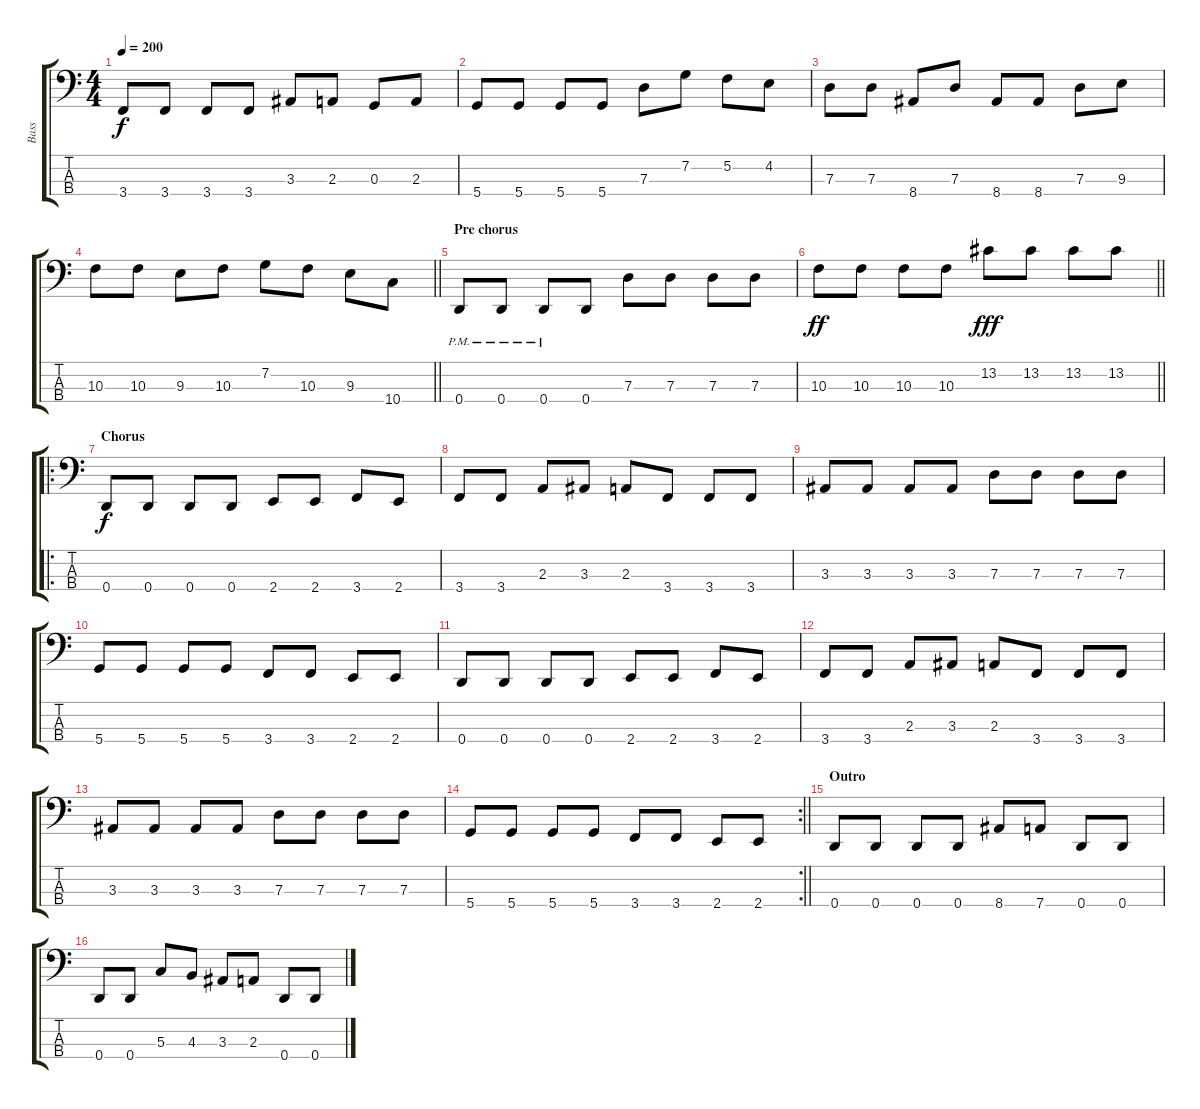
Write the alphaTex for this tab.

\track ("Bass" "Bass") {instrument electricbassfinger}
\staff {score tabs}
\tuning (F2 C2 G1 D1) {hide}
\ts (4 4)
\tempo 200
\clef f4
\ks c
3.4.8{dy f} 3.4.8 3.4.8 3.4.8 3.3.8 2.3.8 0.3.8 2.3.8 |
5.4.8 5.4.8 5.4.8 5.4.8 7.3.8 7.2.8 5.2.8 4.2.8 |
7.3.8 7.3.8 8.4.8 7.3.8 8.4.8 8.4.8 7.3.8 9.3.8 |
\barLineRight lightlight
10.3.8 10.3.8 9.3.8 10.3.8 7.2.8 10.3.8 9.3.8 10.4.8 |
\section ("" "Pre chorus")
0.4{pm}.8 0.4{pm}.8 0.4{pm}.8 0.4.8 7.3.8 7.3.8 7.3.8 7.3.8 |
\barLineRight lightlight
10.3.8{dy ff} 10.3.8 10.3.8 10.3.8 13.2.8{dy fff} 13.2.8 13.2.8 13.2.8 |
\ro
\section ("" "Chorus")
0.4.8{dy f} 0.4.8 0.4.8 0.4.8 2.4.8 2.4.8 3.4.8 2.4.8 |
3.4.8 3.4.8 2.3.8 3.3.8 2.3.8 3.4.8 3.4.8 3.4.8 |
3.3.8 3.3.8 3.3.8 3.3.8 7.3.8 7.3.8 7.3.8 7.3.8 |
5.4.8 5.4.8 5.4.8 5.4.8 3.4.8 3.4.8 2.4.8 2.4.8 |
0.4.8 0.4.8 0.4.8 0.4.8 2.4.8 2.4.8 3.4.8 2.4.8 |
3.4.8 3.4.8 2.3.8 3.3.8 2.3.8 3.4.8 3.4.8 3.4.8 |
3.3.8 3.3.8 3.3.8 3.3.8 7.3.8 7.3.8 7.3.8 7.3.8 |
\rc 2
\barLineRight lightlight
5.4.8 5.4.8 5.4.8 5.4.8 3.4.8 3.4.8 2.4.8 2.4.8 |
\section ("" "Outro")
0.4.8 0.4.8 0.4.8 0.4.8 8.4.8 7.4.8 0.4.8 0.4.8 |
0.4.8 0.4.8 5.3.8 4.3.8 3.3.8 2.3.8 0.4.8 0.4.8
